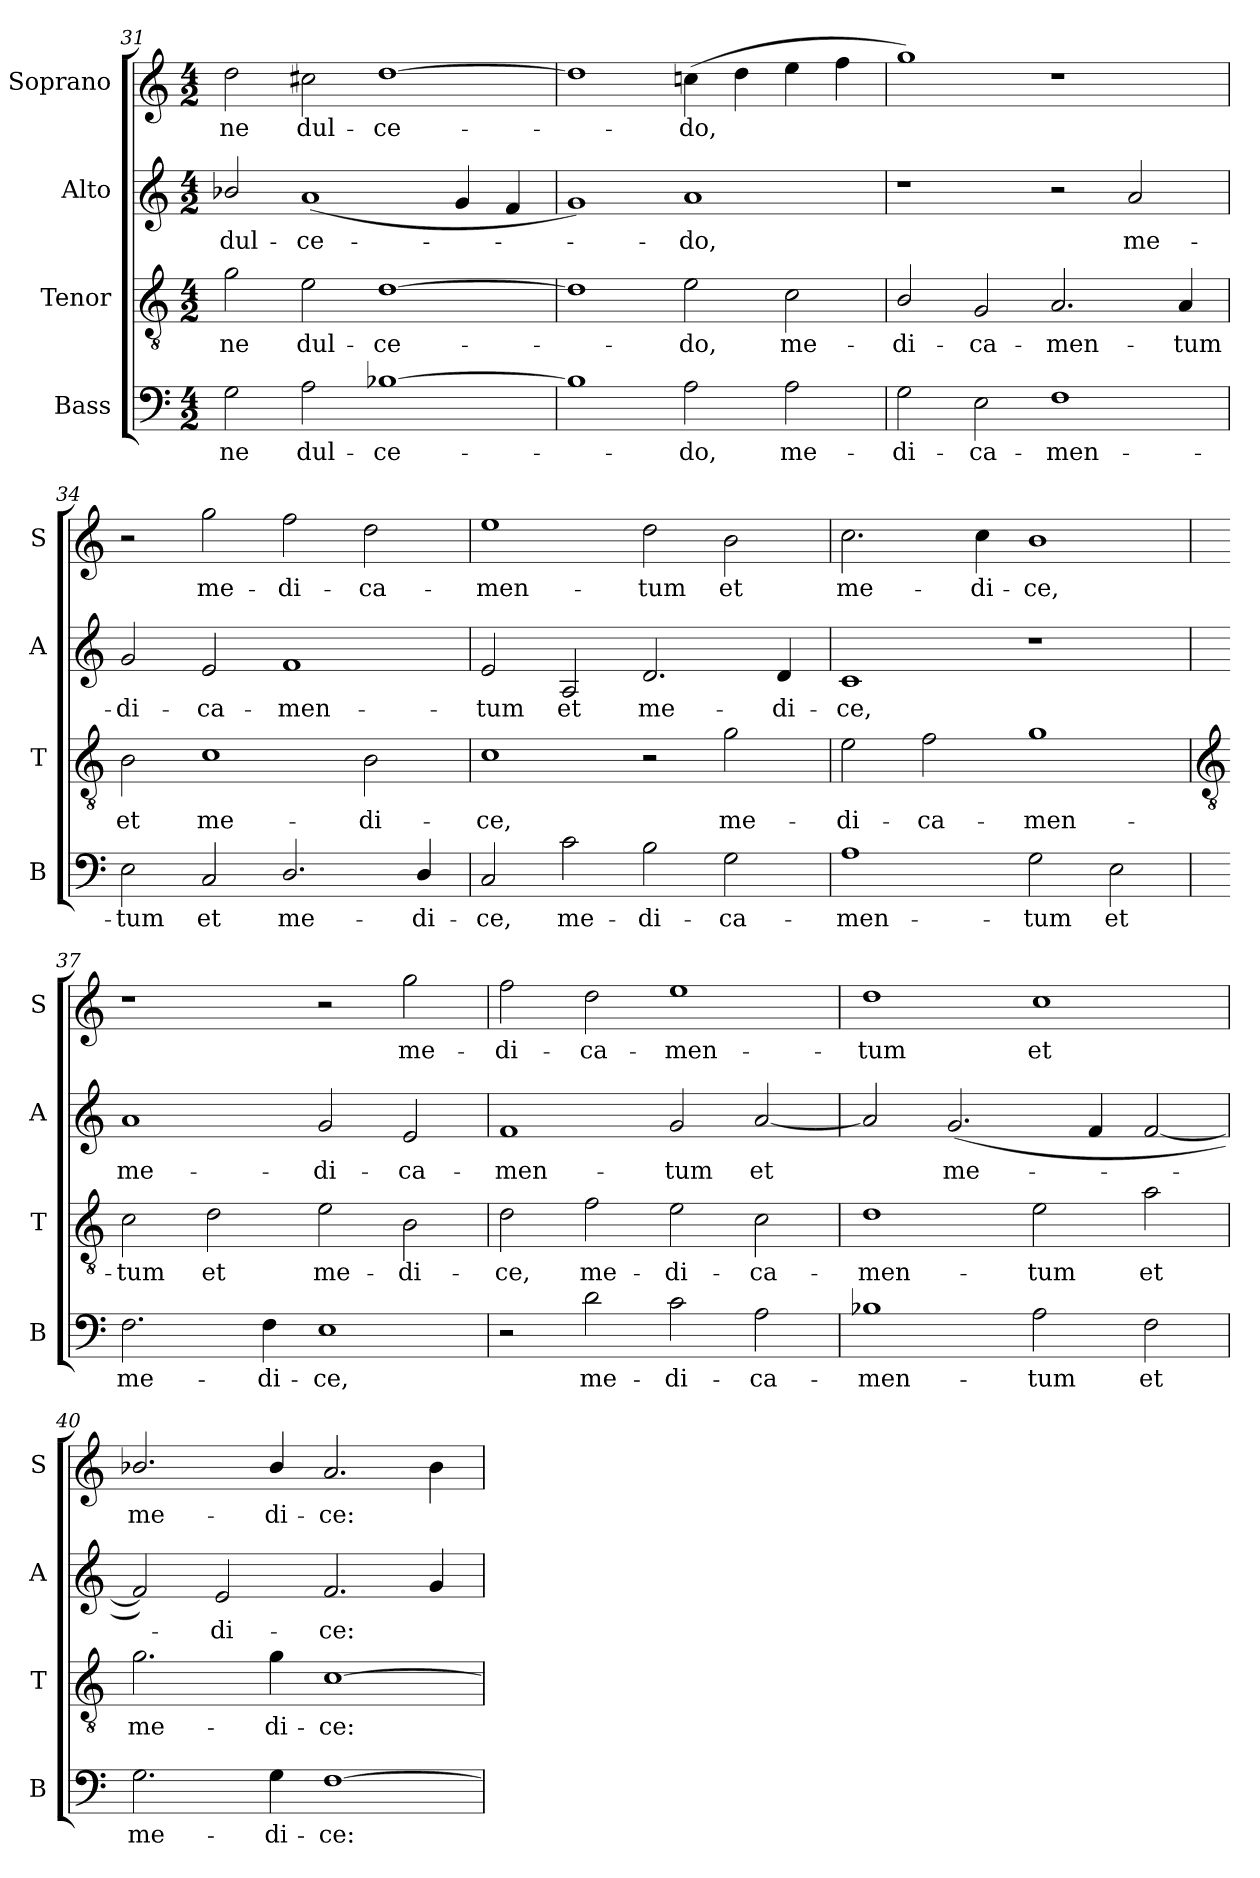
**kern	**text	**kern	**text	**kern	**text	**kern	**text
*part4	*part4	*part3	*part3	*part2	*part2	*part1	*part1
*staff4	*staff4	*staff3	*staff3	*staff2	*staff2	*staff1	*staff1
*I"Bass	*	*I"Tenor	*	*I"Alto	*	*I"Soprano	*
*I'B	*	*I'T	*	*I'A	*	*I'S	*
!!LO:LB:g=z
*clefF4	*	*clefGv2	*	*clefG2	*	*clefG2	*
*k[]	*	*k[]	*	*k[]	*	*k[]	*
*C:	*	*C:	*	*C:	*	*C:	*
*M4/2	*	*M4/2	*	*M4/2	*	*M4/2	*
=31	=31	=31	=31	=31	=31	=31	=31
!	!LO:LY:b	!	!LO:LY:b	!	!LO:LY:b	!	!LO:LY:b
2G	-ne	2g	ne	2b-X/	dul-	2dd	-ne
!	!LO:LY:b	!	!LO:LY:b	!	!LO:LY:b	!	!LO:LY:b
2A	dul-	2e	dul-	(<1a	-ce-	2cc#X	dul-
!	!LO:LY:b	!	!LO:LY:b	!	!	!	!LO:LY:b
[1B-X	-ce-	[1d	-ce-	.	.	[1dd	-ce-
.	.	.	.	4g	.	.	.
.	.	.	.	4f	.	.	.
=32	=32	=32	=32	=32	=32	=32	=32
1B-]	.	1d]	.	1g)	.	1dd]	.
!	!LO:LY:b	!	!LO:LY:b	!	!LO:LY:b	!	!LO:LY:b
2A	do,	2e	do,	1a	do,	(>4ccn	do,
.	.	.	.	.	.	4dd	.
!	!LO:LY:b	!	!LO:LY:b	!	!	!	!
2A	me-	2c	me-	.	.	4ee	.
.	.	.	.	.	.	4ff	.
=33	=33	=33	=33	=33	=33	=33	=33
!	!LO:LY:b	!	!LO:LY:b	!	!	!	!
2G	-di-	2B/	-di-	1r	.	1gg)	.
!	!LO:LY:b	!	!LO:LY:b	!	!	!	!
2E	-ca-	2G	-ca-	.	.	.	.
!	!LO:LY:b	!	!LO:LY:b	!	!	!	!
1F	-men-	2.A	-men-	2r	.	1r	.
!	!	!	!	!	!LO:LY:b	!	!
.	.	.	.	2a	me-	.	.
!	!	!	!LO:LY:b	!	!	!	!
.	.	4A	-tum	.	.	.	.
=34	=34	=34	=34	=34	=34	=34	=34
!	!LO:LY:b	!	!LO:LY:b	!	!LO:LY:b	!	!
2E	-tum	2B	et	2g	-di-	2r	.
!	!LO:LY:b	!	!LO:LY:b	!	!LO:LY:b	!	!LO:LY:b
2C	et	1c	me-	2e	-ca-	2gg	me-
!	!LO:LY:b	!	!	!	!LO:LY:b	!	!LO:LY:b
2.D/	me-	.	.	1f	-men-	2ff	-di-
!	!	!	!LO:LY:b	!	!	!	!LO:LY:b
.	.	2B	-di-	.	.	2dd	-ca-
!	!LO:LY:b	!	!	!	!	!	!
4D/	-di-	.	.	.	.	.	.
=35	=35	=35	=35	=35	=35	=35	=35
!	!LO:LY:b	!	!LO:LY:b	!	!LO:LY:b	!	!LO:LY:b
2C	-ce,	1c	-ce,	2e	-tum	1ee	-men-
!	!LO:LY:b	!	!	!	!LO:LY:b	!	!
2c	me-	.	.	2A	et	.	.
!	!LO:LY:b	!	!	!	!LO:LY:b	!	!LO:LY:b
2B	-di-	2r	.	2.d	me-	2dd	-tum
!	!LO:LY:b	!	!LO:LY:b	!	!	!	!LO:LY:b
2G	-ca-	2g	me-	.	.	2b	et
!	!	!	!	!	!LO:LY:b	!	!
.	.	.	.	4d	-di-	.	.
=36	=36	=36	=36	=36	=36	=36	=36
!	!LO:LY:b	!	!LO:LY:b	!	!LO:LY:b	!	!LO:LY:b
1A	-men-	2e	-di-	1c	-ce,	2.cc	me-
!	!	!	!LO:LY:b	!	!	!	!
.	.	2f	-ca-	.	.	.	.
!	!	!	!	!	!	!	!LO:LY:b
.	.	.	.	.	.	4cc	-di-
!	!LO:LY:b	!	!LO:LY:b	!	!	!	!LO:LY:b
2G	-tum	1g	-men-	1r	.	1b	-ce,
!	!LO:LY:b	!	!	!	!	!	!
2E	et	.	.	.	.	.	.
!!LO:LB:g=z
=37	=37	=37	=37	=37	=37	=37	=37
*	*	*clefGv2	*	*	*	*	*
!	!LO:LY:b	!	!LO:LY:b	!	!LO:LY:b	!	!
2.F	me-	2c	-tum	1a	me-	1r	.
!	!	!	!LO:LY:b	!	!	!	!
.	.	2d	et	.	.	.	.
!	!LO:LY:b	!	!	!	!	!	!
4F	-di-	.	.	.	.	.	.
!	!LO:LY:b	!	!LO:LY:b	!	!LO:LY:b	!	!
1E	-ce,	2e	me-	2g	-di-	2r	.
!	!	!	!LO:LY:b	!	!LO:LY:b	!	!LO:LY:b
.	.	2B	-di-	2e	-ca-	2gg	me-
=38	=38	=38	=38	=38	=38	=38	=38
!	!	!	!LO:LY:b	!	!LO:LY:b	!	!LO:LY:b
2r	.	2d	-ce,	1f	-men-	2ff	-di-
!	!LO:LY:b	!	!LO:LY:b	!	!	!	!LO:LY:b
2d	me-	2f	me-	.	.	2dd	-ca-
!	!LO:LY:b	!	!LO:LY:b	!	!LO:LY:b	!	!LO:LY:b
2c	-di-	2e	-di-	2g	-tum	1ee	-men-
!	!LO:LY:b	!	!LO:LY:b	!	!LO:LY:b	!	!
2A	-ca-	2c	-ca-	[2a	et	.	.
=39	=39	=39	=39	=39	=39	=39	=39
!	!LO:LY:b	!	!LO:LY:b	!	!	!	!LO:LY:b
1B-X	-men-	1d	-men-	2a]	.	1dd	-tum
!	!	!	!	!	!LO:LY:b	!	!
.	.	.	.	(<2.g	me-	.	.
!	!LO:LY:b	!	!LO:LY:b	!	!	!	!LO:LY:b
2A	-tum	2e	-tum	.	.	1cc	et
.	.	.	.	4f	.	.	.
!	!LO:LY:b	!	!LO:LY:b	!	!	!	!
2F	et	2a	et	[2f	.	.	.
=40	=40	=40	=40	=40	=40	=40	=40
!	!LO:LY:b	!	!LO:LY:b	!	!	!	!LO:LY:b
2.G	me-	2.g	me-	2f])	.	2.b-X/	me-
!	!	!	!	!	!LO:LY:b	!	!
.	.	.	.	2e	di-	.	.
!	!LO:LY:b	!	!LO:LY:b	!	!	!	!LO:LY:b
4G	-di-	4g	-di-	.	.	4b-/	-di-
!	!LO:LY:b	!	!LO:LY:b	!	!LO:LY:b	!	!LO:LY:b
[1F	-ce:	[1c	-ce:	2.f	-ce:	2.a	-ce:
.	.	.	.	4g	.	4b-	.
=	=	=	=	=	=	=	=
*-	*-	*-	*-	*-	*-	*-	*-
